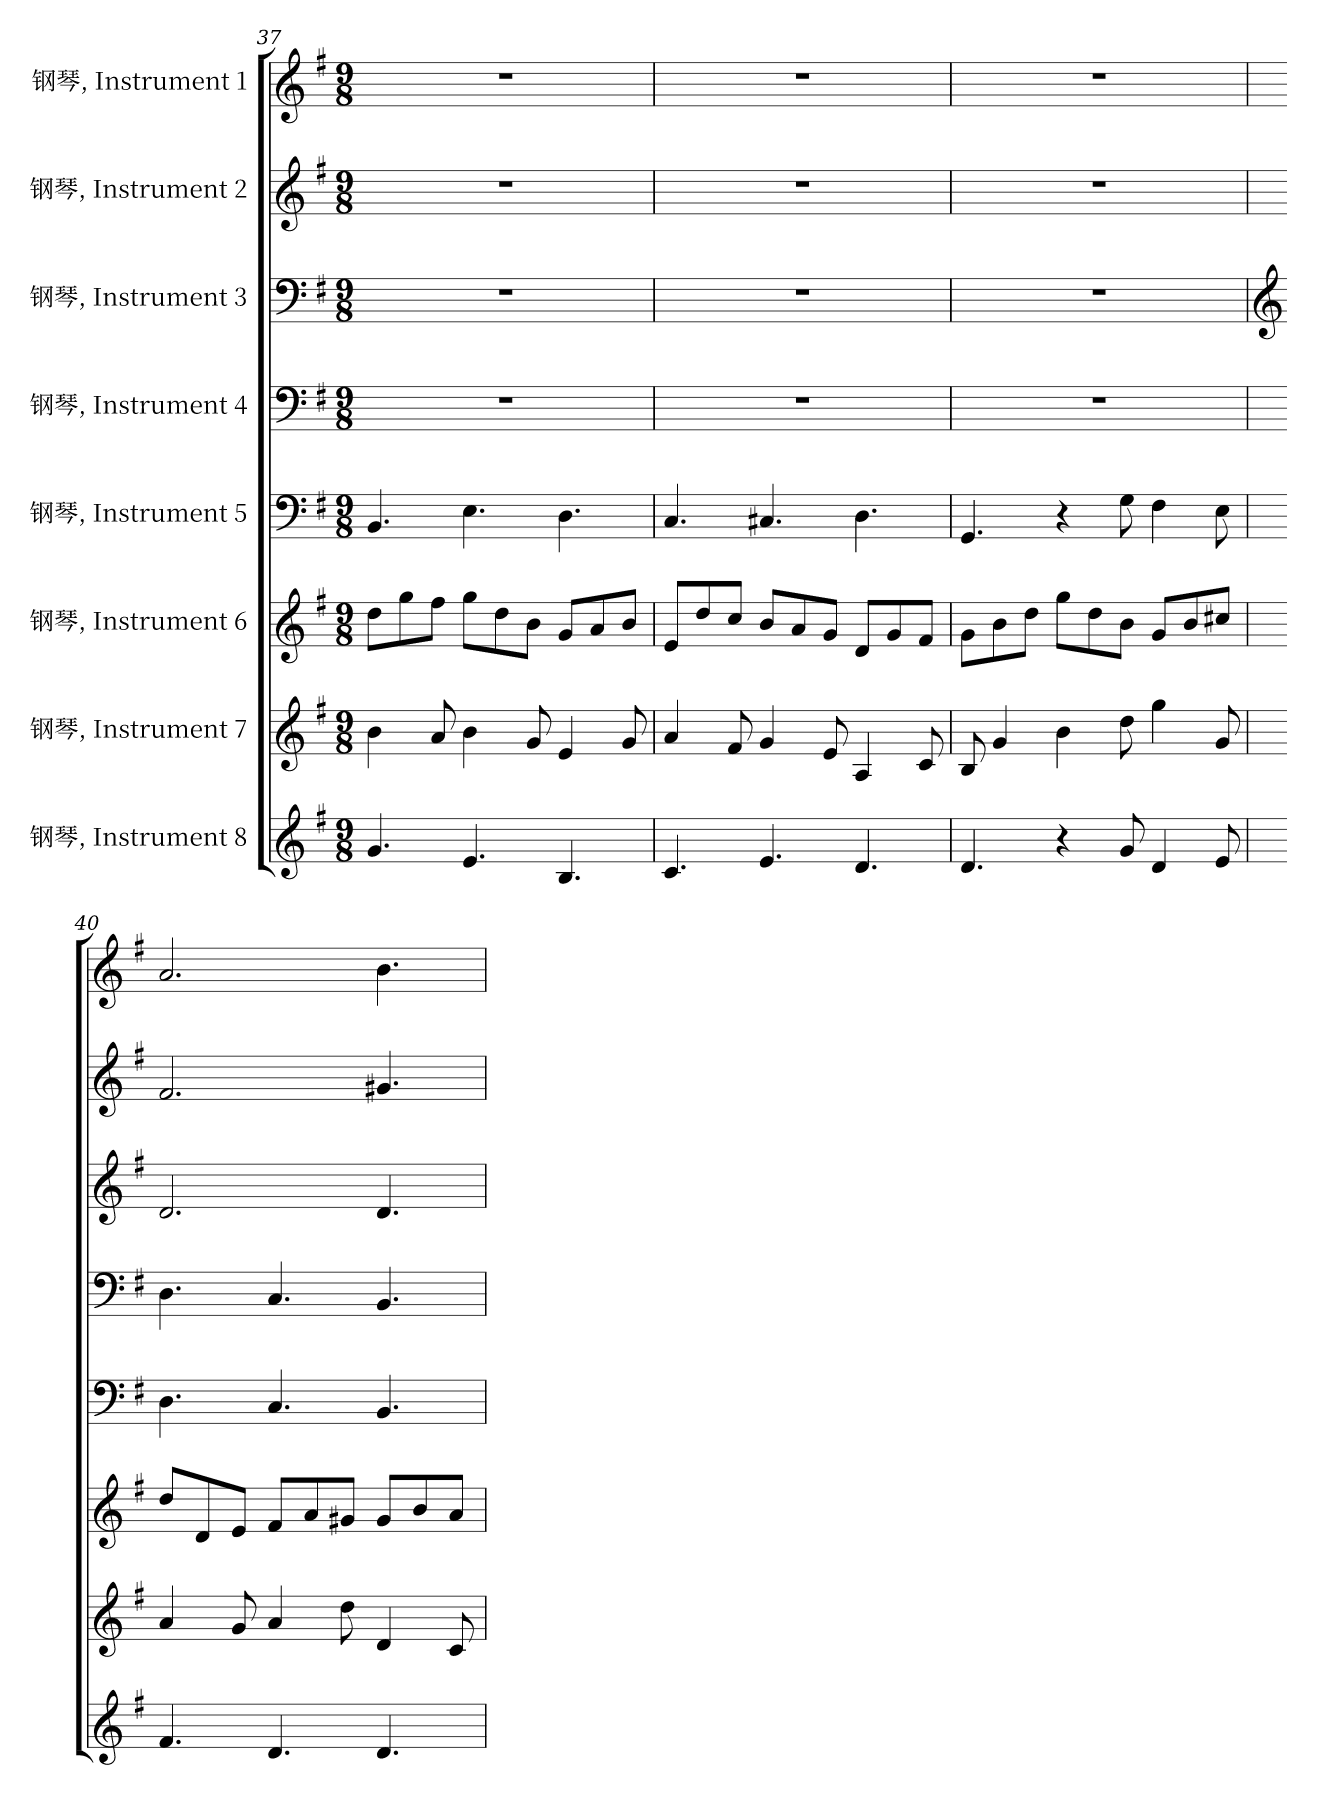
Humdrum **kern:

**kern	**kern	**kern	**kern	**kern	**kern	**kern	**kern
*part8	*part7	*part6	*part5	*part4	*part3	*part2	*part1
*staff8	*staff7	*staff6	*staff5	*staff4	*staff3	*staff2	*staff1
*I"钢琴, Instrument 8	*I"钢琴, Instrument 7	*I"钢琴, Instrument 6	*I"钢琴, Instrument 5	*I"钢琴, Instrument 4	*I"钢琴, Instrument 3	*I"钢琴, Instrument 2	*I"钢琴, Instrument 1
*clefG2	*clefG2	*clefG2	*clefF4	*clefF4	*clefF4	*clefG2	*clefG2
*k[f#]	*k[f#]	*k[f#]	*k[f#]	*k[f#]	*k[f#]	*k[f#]	*k[f#]
*M9/8	*M9/8	*M9/8	*M9/8	*M9/8	*M9/8	*M9/8	*M9/8
=37	=37	=37	=37	=37	=37	=37	=37
4.g/	4b\	8dd\L	4.BB/	8%9r	8%9r	8%9r	8%9r
.	.	8gg\	.	.	.	.	.
.	8a/	8ff#\J	.	.	.	.	.
4.e/	4b\	8gg\L	4.E\	.	.	.	.
.	.	8dd\	.	.	.	.	.
.	8g/	8b\J	.	.	.	.	.
4.B/	4e/	8g/L	4.D\	.	.	.	.
.	.	8a/	.	.	.	.	.
.	8g/	8b/J	.	.	.	.	.
!!LO:PB:g=z
=38	=38	=38	=38	=38	=38	=38	=38
4.c/	4a/	8e/L	4.C/	8%9r	8%9r	8%9r	8%9r
.	.	8dd/	.	.	.	.	.
.	8f#/	8cc/J	.	.	.	.	.
4.e/	4g/	8b/L	4.C#X/	.	.	.	.
.	.	8a/	.	.	.	.	.
.	8e/	8g/J	.	.	.	.	.
4.d/	4A/	8d/L	4.D\	.	.	.	.
.	.	8g/	.	.	.	.	.
.	8c/	8f#/J	.	.	.	.	.
=39	=39	=39	=39	=39	=39	=39	=39
4.d/	8B/	8g\L	4.GG/	8%9r	8%9r	8%9r	8%9r
.	4g/	8b\	.	.	.	.	.
.	.	8dd\J	.	.	.	.	.
4r	4b\	8gg\L	4r	.	.	.	.
.	.	8dd\	.	.	.	.	.
8g/	8dd\	8b\J	8G\	.	.	.	.
4d/	4gg\	8g/L	4F#\	.	.	.	.
.	.	8b/	.	.	.	.	.
8e/	8g/	8cc#X/J	8E\	.	.	.	.
=40	=40	=40	=40	=40	=40	=40	=40
*	*	*	*	*	*clefG2	*	*
4.f#/	4a/	8dd/L	4.D\	4.D\	2.d/	2.f#/	2.a/
.	.	8d/	.	.	.	.	.
.	8g/	8e/J	.	.	.	.	.
4.d/	4a/	8f#/L	4.C/	4.C/	.	.	.
.	.	8a/	.	.	.	.	.
.	8dd\	8g#X/J	.	.	.	.	.
4.d/	4d/	8g#/L	4.BB/	4.BB/	4.d/	4.g#X/	4.b\
.	.	8b/	.	.	.	.	.
.	8c/	8a/J	.	.	.	.	.
=	=	=	=	=	=	=	=
*-	*-	*-	*-	*-	*-	*-	*-
